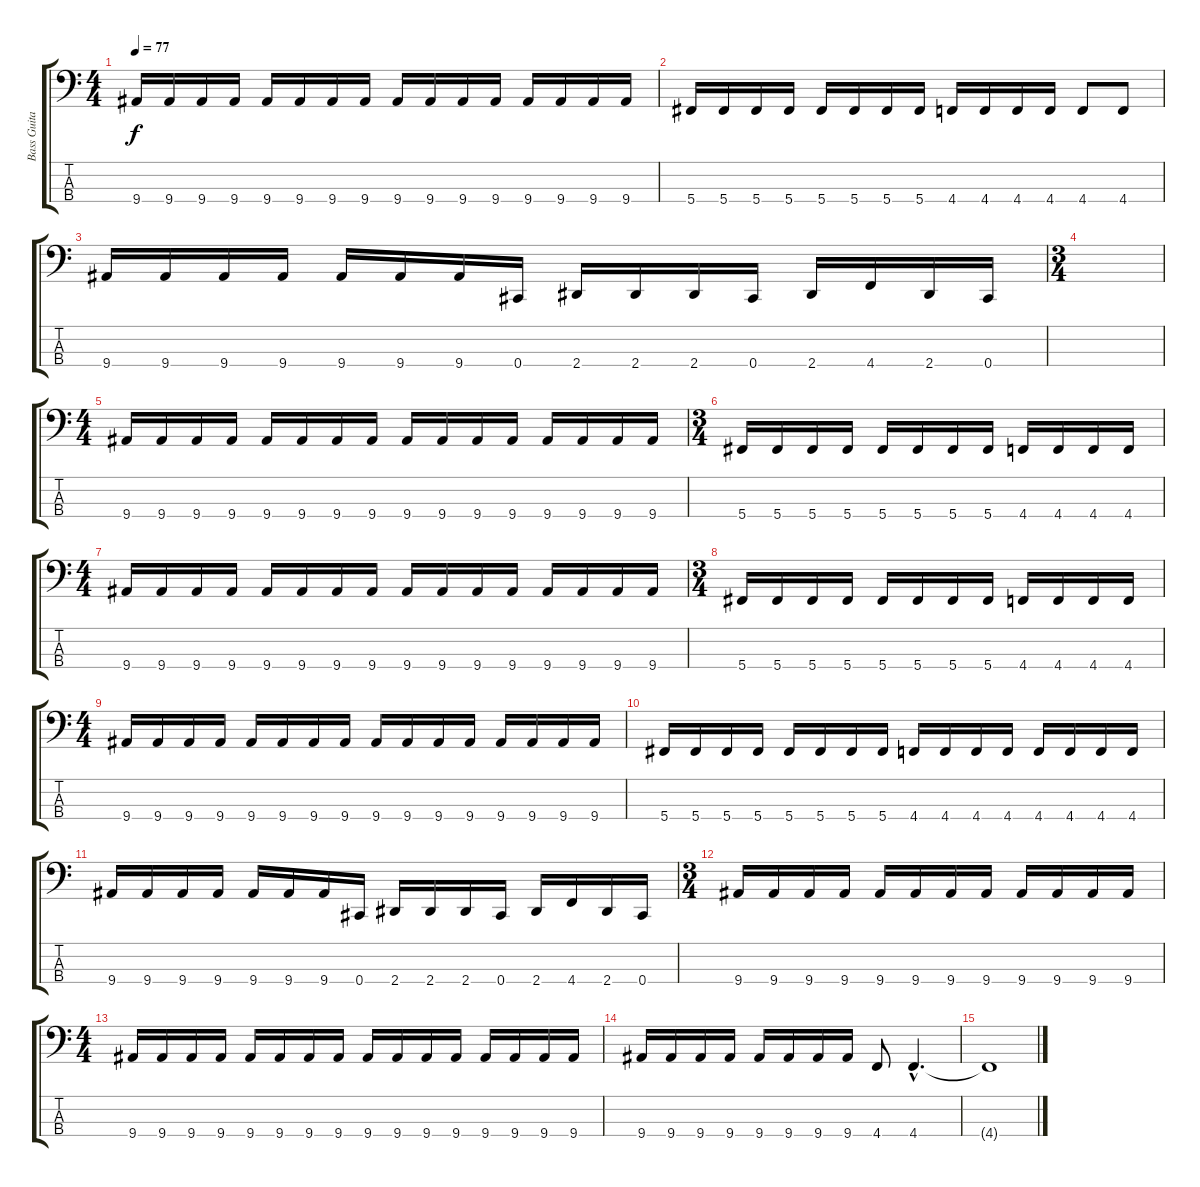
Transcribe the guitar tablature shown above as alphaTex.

\track ("Bass Guitar" "Bass Guita") {instrument electricbasspick}
\staff {score tabs}
\tuning (Gb2 Db2 Ab1 Db1) {hide}
\ts (4 4)
\tempo 77
\clef f4
\ks c
9.4.16{dy f} 9.4.16 9.4.16 9.4.16 9.4.16 9.4.16 9.4.16 9.4.16 9.4.16 9.4.16 9.4.16 9.4.16 9.4.16 9.4.16 9.4.16 9.4.16 |
5.4.16 5.4.16 5.4.16 5.4.16 5.4.16 5.4.16 5.4.16 5.4.16 4.4.16 4.4.16 4.4.16 4.4.16 4.4.8 4.4.8 |
9.4.16 9.4.16 9.4.16 9.4.16 9.4.16 9.4.16 9.4.16 0.4.16 2.4.16 2.4.16 2.4.16 0.4.16 2.4.16 4.4.16 2.4.16 0.4.16 |
\ts (3 4)
|
\ts (4 4)
9.4.16 9.4.16 9.4.16 9.4.16 9.4.16 9.4.16 9.4.16 9.4.16 9.4.16 9.4.16 9.4.16 9.4.16 9.4.16 9.4.16 9.4.16 9.4.16 |
\ts (3 4)
5.4.16 5.4.16 5.4.16 5.4.16 5.4.16 5.4.16 5.4.16 5.4.16 4.4.16 4.4.16 4.4.16 4.4.16 |
\ts (4 4)
9.4.16 9.4.16 9.4.16 9.4.16 9.4.16 9.4.16 9.4.16 9.4.16 9.4.16 9.4.16 9.4.16 9.4.16 9.4.16 9.4.16 9.4.16 9.4.16 |
\ts (3 4)
5.4.16 5.4.16 5.4.16 5.4.16 5.4.16 5.4.16 5.4.16 5.4.16 4.4.16 4.4.16 4.4.16 4.4.16 |
\ts (4 4)
9.4.16 9.4.16 9.4.16 9.4.16 9.4.16 9.4.16 9.4.16 9.4.16 9.4.16 9.4.16 9.4.16 9.4.16 9.4.16 9.4.16 9.4.16 9.4.16 |
5.4.16 5.4.16 5.4.16 5.4.16 5.4.16 5.4.16 5.4.16 5.4.16 4.4.16 4.4.16 4.4.16 4.4.16 4.4.16 4.4.16 4.4.16 4.4.16 |
9.4.16 9.4.16 9.4.16 9.4.16 9.4.16 9.4.16 9.4.16 0.4.16 2.4.16 2.4.16 2.4.16 0.4.16 2.4.16 4.4.16 2.4.16 0.4.16 |
\ts (3 4)
9.4.16 9.4.16 9.4.16 9.4.16 9.4.16 9.4.16 9.4.16 9.4.16 9.4.16 9.4.16 9.4.16 9.4.16 |
\ts (4 4)
9.4.16 9.4.16 9.4.16 9.4.16 9.4.16 9.4.16 9.4.16 9.4.16 9.4.16 9.4.16 9.4.16 9.4.16 9.4.16 9.4.16 9.4.16 9.4.16 |
9.4.16 9.4.16 9.4.16 9.4.16 9.4.16 9.4.16 9.4.16 9.4.16 4.4.8 4.4{hac}.4{d} |
4.4{t}.1
